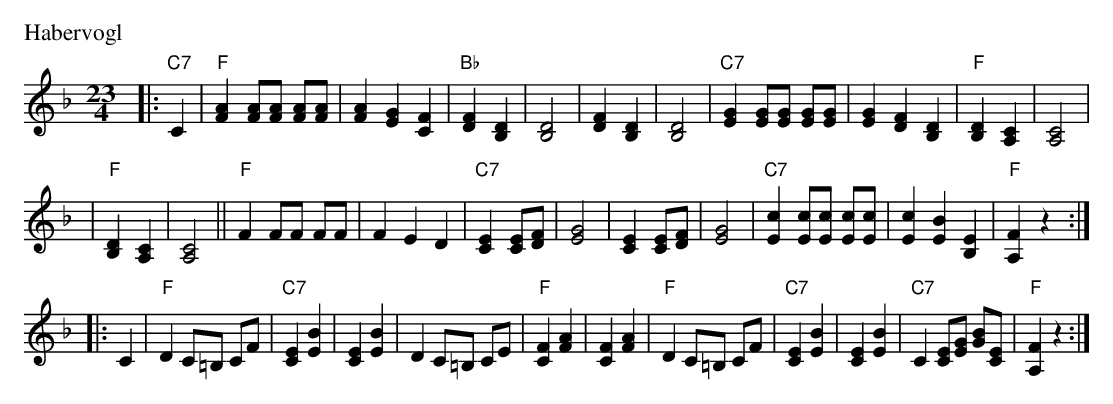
X:1
P: Habervogl
M: 23/4
L: 1/8
K: F
|: "C7"C2 \
| "F"[A2F2] [AF][AF] [AF][AF] | [A2F2] [G2E2] [F2C2] \
| "Bb"[F2D2][D2B,2] | [D4B,4] | [F2D2][D2B,2] | [D4B,4] \
| "C7"[G2E2] [GE][GE] [GE][GE] | [G2E2] [F2D2] [D2B,2] \
| "F"[D2B,2][C2A,2] | [C4A,4] |
| "F"[D2B,2][C2A,2] | [C4A,4] \
||"F"F2 FF FF | F2 E2 D2 \
| "C7"[E2C2][EC][FD] | [G4E4] | [E2C2][EC][FD] | [G4E4] \
| "C7"[c2E2] [cE][cE] [cE][cE] | [c2E2] [B2E2] [E2B,2] | "F"[F2A,2] z2 :|
|: C2 \
| "F"D2 C=B, CF | "C7"[E2C2][B2E2] | [E2C2][B2E2] \
|    D2 C=B, CE | "F"[F2C2][A2F2] | [F2C2][A2F2] \
| "F"D2 C=B, CF | "C7"[E2C2][B2E2] | [E2C2][B2E2] \
| "C7"C2 [EC][GE] [BG][EC] | "F"[F2A,2] z2 :|
